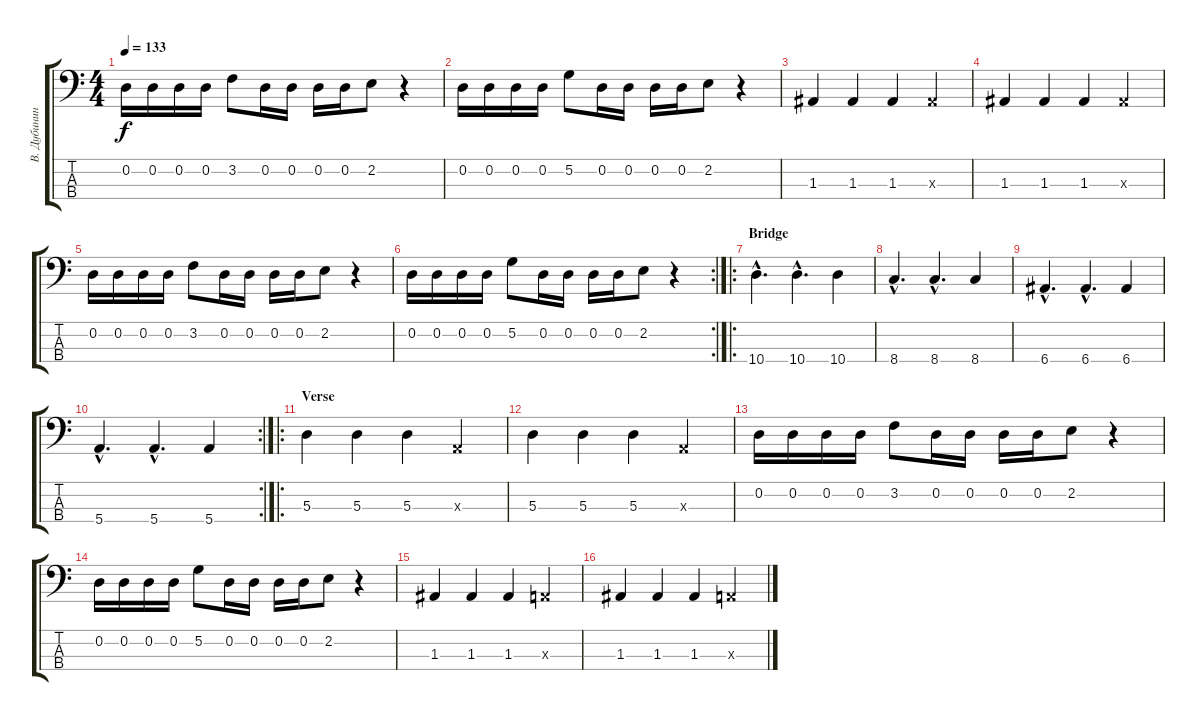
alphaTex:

\track ("В. Дубинин " "В. Дубинин") {instrument electricbassfinger}
\staff {score tabs}
\tuning (G2 D2 A1 E1) {hide}
\ts (4 4)
\tempo 133
\clef f4
\ks c
0.2.16{dy f} 0.2.16 0.2.16 0.2.16 3.2.8 0.2.16 0.2.16 0.2.16 0.2.16 2.2.8 r.4 |
0.2.16 0.2.16 0.2.16 0.2.16 5.2.8 0.2.16 0.2.16 0.2.16 0.2.16 2.2.8 r.4 |
1.3.4 1.3.4 1.3.4 1.3{x}.4 |
1.3.4 1.3.4 1.3.4 1.3{x}.4 |
0.2.16 0.2.16 0.2.16 0.2.16 3.2.8 0.2.16 0.2.16 0.2.16 0.2.16 2.2.8 r.4 |
\rc 2
0.2.16 0.2.16 0.2.16 0.2.16 5.2.8 0.2.16 0.2.16 0.2.16 0.2.16 2.2.8 r.4 |
\ro
\section ("" "Bridge")
10.4{hac}.4{d} 10.4{hac}.4{d} 10.4.4 |
8.4{hac}.4{d} 8.4{hac}.4{d} 8.4.4 |
6.4{hac}.4{d} 6.4{hac}.4{d} 6.4.4 |
\rc 2
5.4{hac}.4{d} 5.4{hac}.4{d} 5.4.4 |
\ro
\section ("" "Verse")
5.3.4 5.3.4 5.3.4 0.3{x}.4 |
5.3.4 5.3.4 5.3.4 0.3{x}.4 |
0.2.16 0.2.16 0.2.16 0.2.16 3.2.8 0.2.16 0.2.16 0.2.16 0.2.16 2.2.8 r.4 |
0.2.16 0.2.16 0.2.16 0.2.16 5.2.8 0.2.16 0.2.16 0.2.16 0.2.16 2.2.8 r.4 |
1.3.4 1.3.4 1.3.4 0.3{x}.4 |
1.3.4 1.3.4 1.3.4 0.3{x}.4
